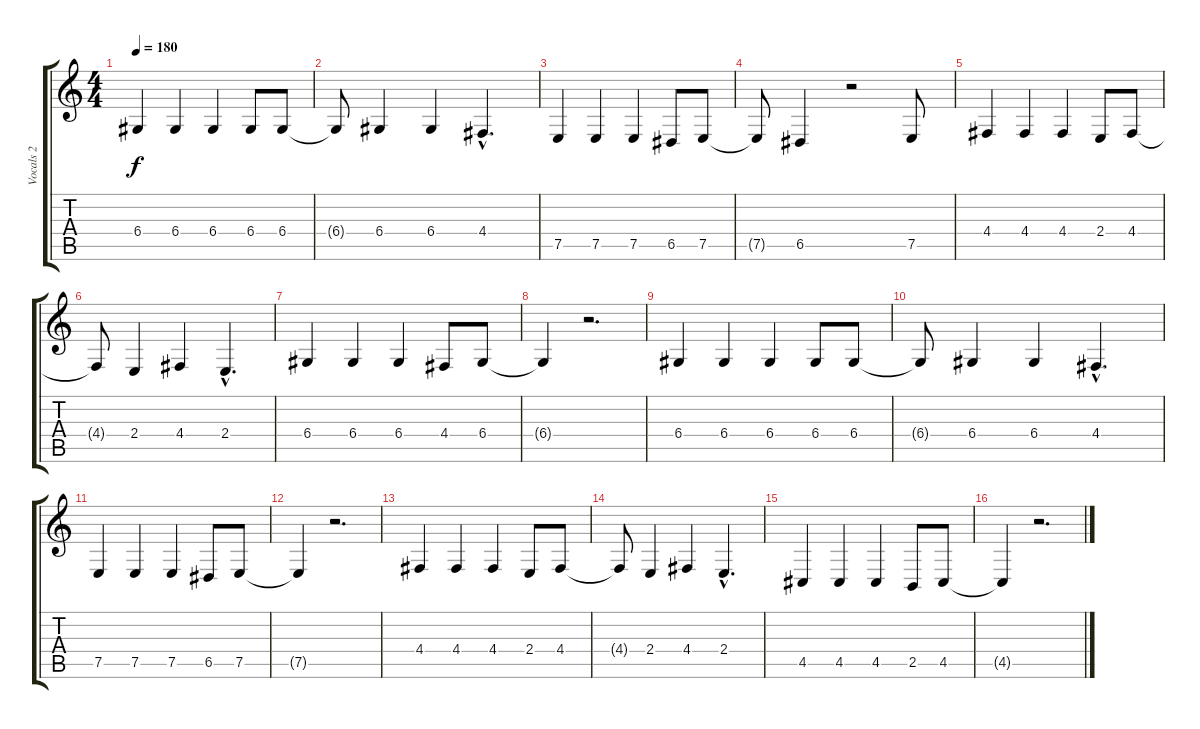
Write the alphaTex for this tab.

\track ("Vocals 2" "Vocals 2") {instrument synthvoice}
\staff {score tabs}
\tuning (E4 B3 G3 D3 A2 E2) {hide}
\ts (4 4)
\tempo 180
\clef g2
\ks c
6.4.4{dy f} 6.4.4 6.4.4 6.4.8 6.4.8 |
6.4{t}.8 6.4.4 6.4.4 4.4{hac}.4{d} |
7.5.4 7.5.4 7.5.4 6.5.8 7.5.8 |
7.5{t}.8 6.5.4 r.2 7.5.8 |
4.4.4 4.4.4 4.4.4 2.4.8 4.4.8 |
4.4{t}.8 2.4.4 4.4.4 2.4{hac}.4{d} |
6.4.4 6.4.4 6.4.4 4.4.8 6.4.8 |
6.4{t}.4 r.2{d} |
6.4.4 6.4.4 6.4.4 6.4.8 6.4.8 |
6.4{t}.8 6.4.4 6.4.4 4.4{hac}.4{d} |
7.5.4 7.5.4 7.5.4 6.5.8 7.5.8 |
7.5{t}.4 r.2{d} |
4.4.4 4.4.4 4.4.4 2.4.8 4.4.8 |
4.4{t}.8 2.4.4 4.4.4 2.4{hac}.4{d} |
4.5.4 4.5.4 4.5.4 2.5.8 4.5.8 |
4.5{t}.4 r.2{d}
